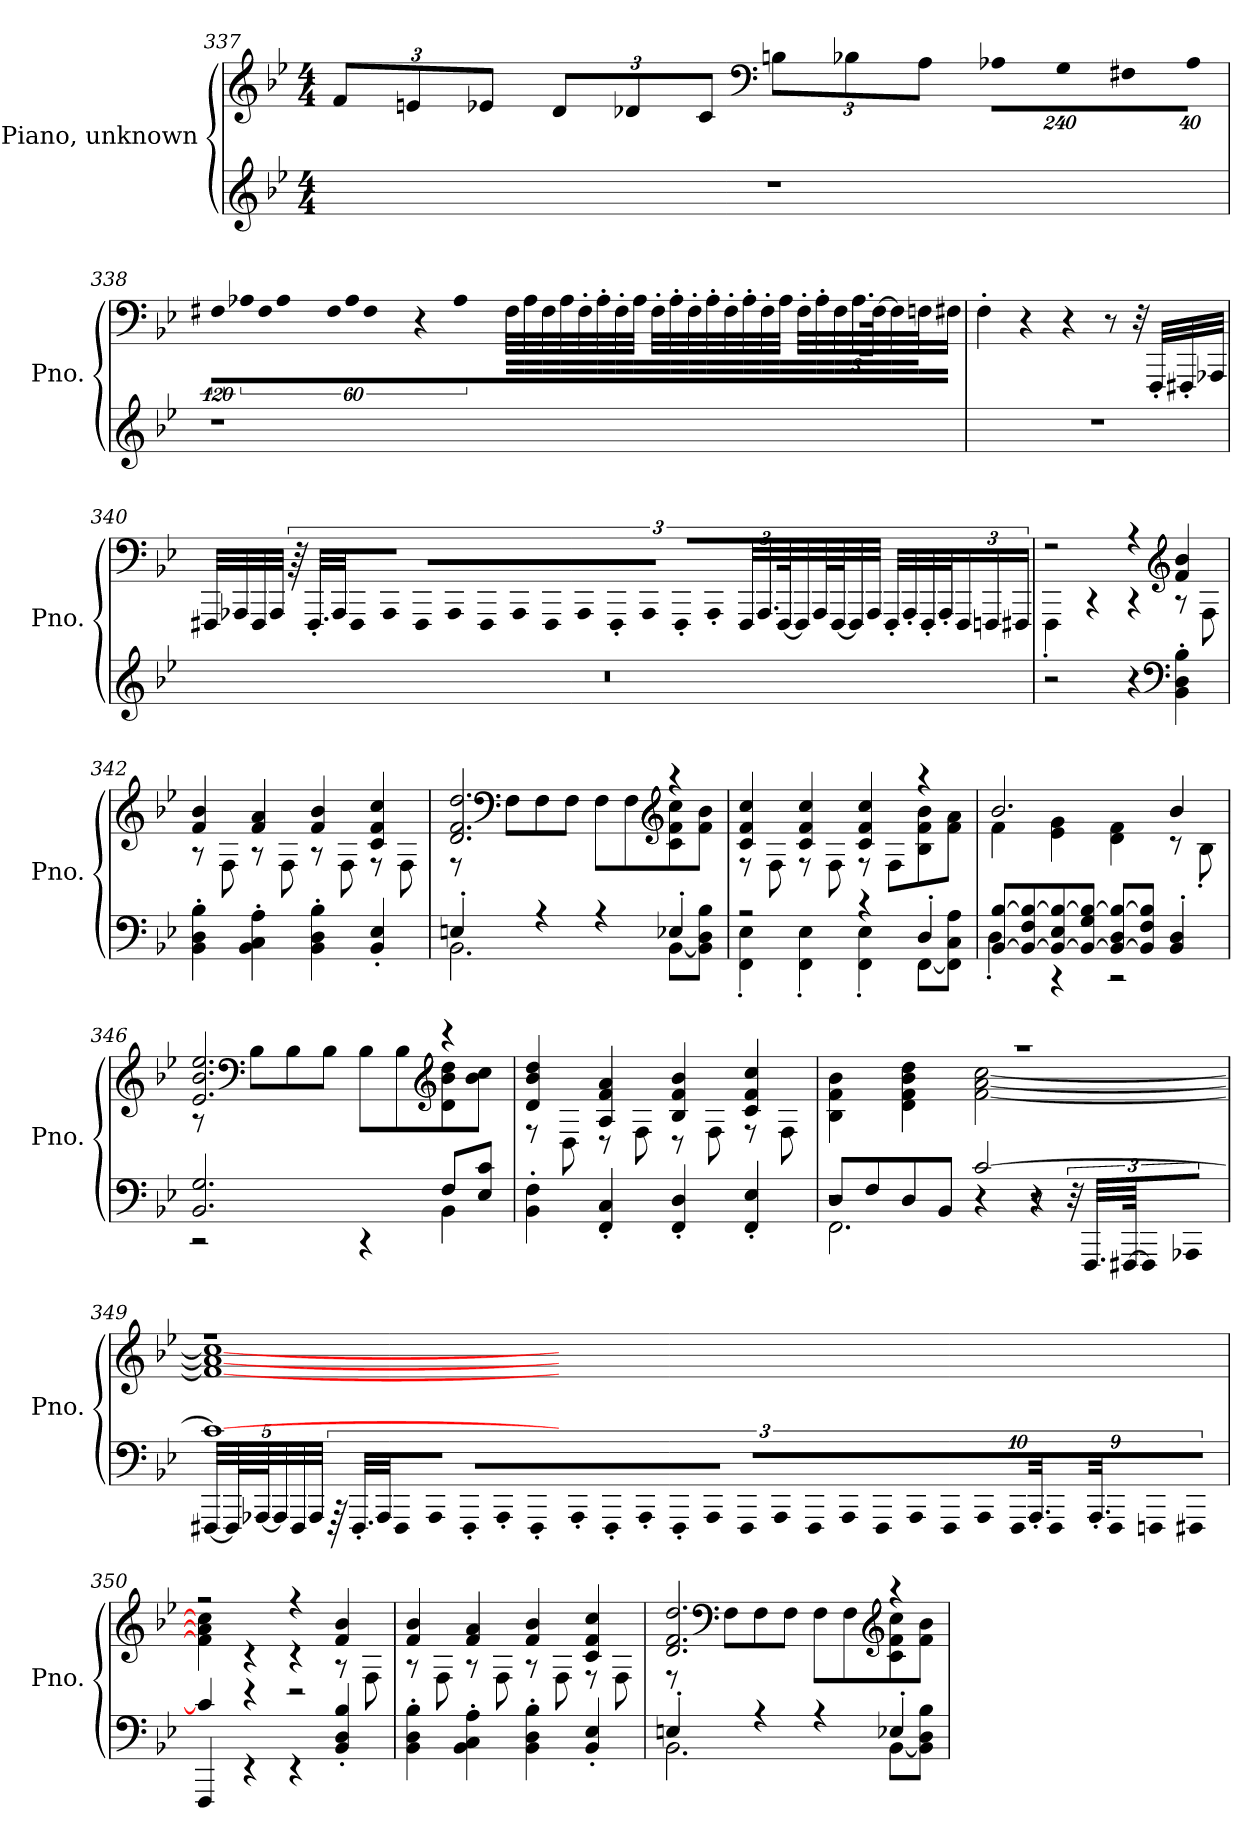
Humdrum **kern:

**kern	**kern
*part1	*part1
*staff2	*staff1
*I"Piano, unknown	*
*I'Pno.	*
*clefG2	*clefG2
*k[b-e-]	*k[b-e-]
*M4/4	*M4/4
*	*Xbrackettup
=337	=337
1r	12f/L
.	12en/
.	12e-X/J
.	12d/L
.	12d-X/
.	12c/J
*	*clefF4
.	12Bn\L
.	12B-X\
.	12A\J
!	!LO:N:vis=16
.	1920%137A-X\LL
!	!LO:N:vis=16
.	1920%137G\
!	!LO:N:vis=16
.	1920%137F#X\
!	!LO:N:vis=32
.	640%23A-\JJk
!!LO:LB:g=z
=338	=338
*	*brackettup
!	!LO:N:vis=16
1r	1920%107F#X\LL
!	!LO:N:vis=32
.	1920%53A-X\L
!	!LO:N:vis=32
.	1920%53F#\
!	!LO:N:vis=32
.	1920%53A-\
.	1920ryy
!	!LO:N:vis=32
.	1920%53F#\
!	!LO:N:vis=32
.	1920%53A-\
!	!LO:N:vis=32
.	1920%53F#\JJJ
.	1920ryy
!	!LO:N:vis=64
.	640%9r
!	!LO:N:vis=64
.	640%9A-\
.	32F#\LLL
.	32A-\
.	32F#\
.	32A-\
.	32F#'\
.	32A-'\
.	32F#'\
.	32A-\JJJ
.	32F#'\LLL
.	32A-'\
.	32F#'\
.	32A-'\
.	32F#'\
.	32A-'\
.	32F#'\
.	32A-\JJJ
.	32F#'\LLL
.	32A-'\
*	*Xbrackettup
.	48F#\
.	48.A-\
.	[96F#\K
.	32F#\]
.	32Fn\J
.	16F#X\JJ
1920ryy	.
=339	=339
1r	4F'\
.	4r
.	4r
.	8r
.	32r
.	32FFF'/LLL
.	32FFF#X'/
.	32AAA-X/JJJ
!!LO:LB:g=z
=340	=340
1r	32FFF#X/LLL
.	32AAA-X/
.	32FFF#/
.	32AAA-/JJJ
*	*brackettup
.	96r
.	48.FFF#'/LLL
.	48AAA-/
.	32FFF#/
.	32AAA-/JJJ
.	32FFF#/LLL
.	32AAA-/
.	32FFF#/
.	32AAA-/
.	32FFF#/
.	32AAA-/
.	32FFF#'/
.	32AAA-/JJJ
.	32FFF#'/LLL
.	32AAA-'/
*	*Xbrackettup
.	48FFF#/
.	48.AAA-/
.	[96FFF#/K
.	32FFF#/]
.	64AAA-/L
.	[64FFF#/J
.	32FFF#/]
.	32AAA-/JJJ
.	32FFF#'/LLL
.	32AAA-'/
.	32FFF#'/
.	32AAA-'/J
.	24FFF#/
.	24FFFn/
.	24FFF#X/JJ
!!LO:LB:g=z
=341	=341
*	*^
2r	2r	4FFF'\
.	.	4r
4r	4r	4r
*clefF4	*clefG2	*
4BB-\' 4D\' 4B-\'	4f/ 4b-/	8r
.	.	8F\
=342	=342	=342
4BB-\' 4D\' 4B-\'	4f/ 4b-/	8r
.	.	8F\
4BB-\' 4C\' 4A\'	4f/ 4a/	8r
.	.	8F\
4BB-\' 4D\' 4B-\'	4f/ 4b-/	8r
.	.	8F\
4BB-/' 4E-/'	4c/ 4f/ 4cc/	8r
.	.	8F\
=343	=343	=343
*^	*	*
4En'/	2.BB-\	2.d/ 2.f/ 2.dd/	8r
*	*	*clefF4	*
.	.	.	8F\L
4r	.	.	8F\
.	.	.	8F\J
4r	.	.	8F\L
.	.	.	8F\
*	*	*clefG2	*
4E-X'/	[8BB-\L	4r	8c\ 8f\ 8cc\
.	8BB-\] 8D\ 8B-\J	.	8f\ 8b-\J
=344	=344	=344	=344
2r	4FF\' 4E-\'	4c/ 4f/ 4cc/	8r
.	.	.	8F\
.	4FF\' 4E-\'	4c/ 4f/ 4cc/	8r
.	.	.	8F\
4r	4FF\' 4E-\'	4c/ 4f/ 4cc/	8r
.	.	.	8F\L
4D'/	[8FF\L	4r	8B-\ 8f\ 8b-\
.	8FF\] 8C\ 8A\J	.	8f\ 8a\J
!!LO:PB:g=z	!!
=345	=345	=345	=345
[8BB-/ [8B-/L	4D'\	2.b-/	4f\
8BB-/_ 8F/ 8B-/_	.	.	.
8BB-/_ 8E-/ 8B-/_	4r	.	4e-\ 4g\
8BB-/_ 8G/ 8B-/_J	.	.	.
8BB-/_ 8D/ 8B-/_L	2r	.	4d\ 4f\
8BB-/] 8F/ 8B-/]J	.	.	.
4BB-/' 4D/'	.	4b-/	8r
.	.	.	8B-'\
=346	=346	=346	=346
2.BB-/ 2.G/	2r	2.e-/ 2.b-/ 2.ee-/	8r
*	*	*clefF4	*
.	.	.	8B-\L
.	.	.	8B-\
.	.	.	8B-\J
.	4r	.	8B-\L
.	.	.	8B-\
*	*	*clefG2	*
8F/L	4BB-\	4r	8d\ 8b-\ 8dd\
8E-/ 8c/J	.	.	8b-\ 8cc\J
*v	*v	*	*
=347	=347	=347
4BB-\' 4F\'	4d/ 4b-/ 4dd/	8r
.	.	8D\
4FF/' 4C/'	4A/ 4f/ 4a/	8r
.	.	8F\
4FF/' 4D/'	4B-/ 4f/ 4b-/	8r
.	.	8F\
4FF/' 4E-/'	4c/ 4f/ 4cc/	8r
.	.	8F\
!!LO:LB:g=z	!!
=348	=348	=348
*^	*	*
*	*^	*	*
2r	2.FF\	8D/L	1r	4B-\ 4f\ 4b-\
.	.	8F/	.	.
.	.	8D/	.	4d\ 4f\ 4b-\ 4dd\
.	.	8BB-/J	.	.
[2c/	.	4r	.	[2f\ [2a\ [2cc\
.	4r	8r	.	.
.	.	48r	.	.
.	.	48.FFF/LLL	.	.
.	.	[96FFF#X/K	.	.
.	.	32FFF#/]	.	.
.	.	32AAA-X/JJJ	.	.
*	*v	*v	*	*
!!LO:LB:g=z	!!
=349	=349	=349	=349
*	*Xbrackettup	*	*
1c_	[40FFF#X/LLL	1r	1f_ 1a_ 1cc_
.	80FFF#/L]	.	.
.	[80AAA-X/J	.	.
.	40AAA-/]	.	.
.	40FFF#/	.	.
.	40AAA-/JJJ	.	.
*	*brackettup	*	*
.	96r	.	.
.	48.FFF#'/LLL	.	.
.	48AAA-/	.	.
.	32FFF#/	.	.
.	32AAA-/JJJ	.	.
.	32FFF#'/LLL	.	.
.	32AAA-'/	.	.
.	32FFF#'/	.	.
.	32AAA-'/	.	.
.	32FFF#'/	.	.
.	32AAA-'/	.	.
.	32FFF#'/	.	.
.	32AAA-/JJJ	.	.
.	32FFF#/LLL	.	.
.	32AAA-/	.	.
.	32FFF#/	.	.
.	32AAA-/	.	.
.	32FFF#/	.	.
.	32AAA-/	.	.
.	32FFF#/	.	.
.	32AAA-/	.	.
*	*Xbrackettup	*	*
!	!LO:N:vis=64	!	!
.	640%9FFF#/K	.	.
.	36.AAA-'/	.	.
!	!LO:N:vis=64	!	!
.	640%9FFF#/K	.	.
.	36.AAA-'/	.	.
!	!LO:N:vis=32	!	!
.	1920%53FFF#/J	.	.
!	!LO:N:vis=16	!	!
.	1920%107FFFn/	.	.
!	!LO:N:vis=16	!	!
.	1920%107FFF#X/JJ	.	.
1920ryy	.	1920ryy	1920ryy
!!LO:LB:g=z	!!
=350	=350	=350	=350
4c/]	4FFF/	2r	4f\] 4a\] 4cc\]
4r	4r	.	4r
2r	4r	4r	4r
.	4BB-/' 4D/' 4B-/'	4f/ 4b-/	8r
.	.	.	8F\
*v	*v	*	*
=351	=351	=351
4BB-\' 4D\' 4B-\'	4f/ 4b-/	8r
.	.	8F\
4BB-\' 4C\' 4A\'	4f/ 4a/	8r
.	.	8F\
4BB-\' 4D\' 4B-\'	4f/ 4b-/	8r
.	.	8F\
4BB-/' 4E-/'	4c/ 4f/ 4cc/	8r
.	.	8F\
=352	=352	=352
*^	*	*
4En'/	2.BB-\	2.d/ 2.f/ 2.dd/	8r
*	*	*clefF4	*
.	.	.	8F\L
4r	.	.	8F\
.	.	.	8F\J
4r	.	.	8F\L
.	.	.	8F\
*	*	*clefG2	*
4E-X'/	[8BB-\L	4r	8c\ 8f\ 8cc\
.	8BB-\] 8D\ 8B-\J	.	8f\ 8b-\J
*v	*v	*	*
*	*v	*v
=	=
*-	*-
